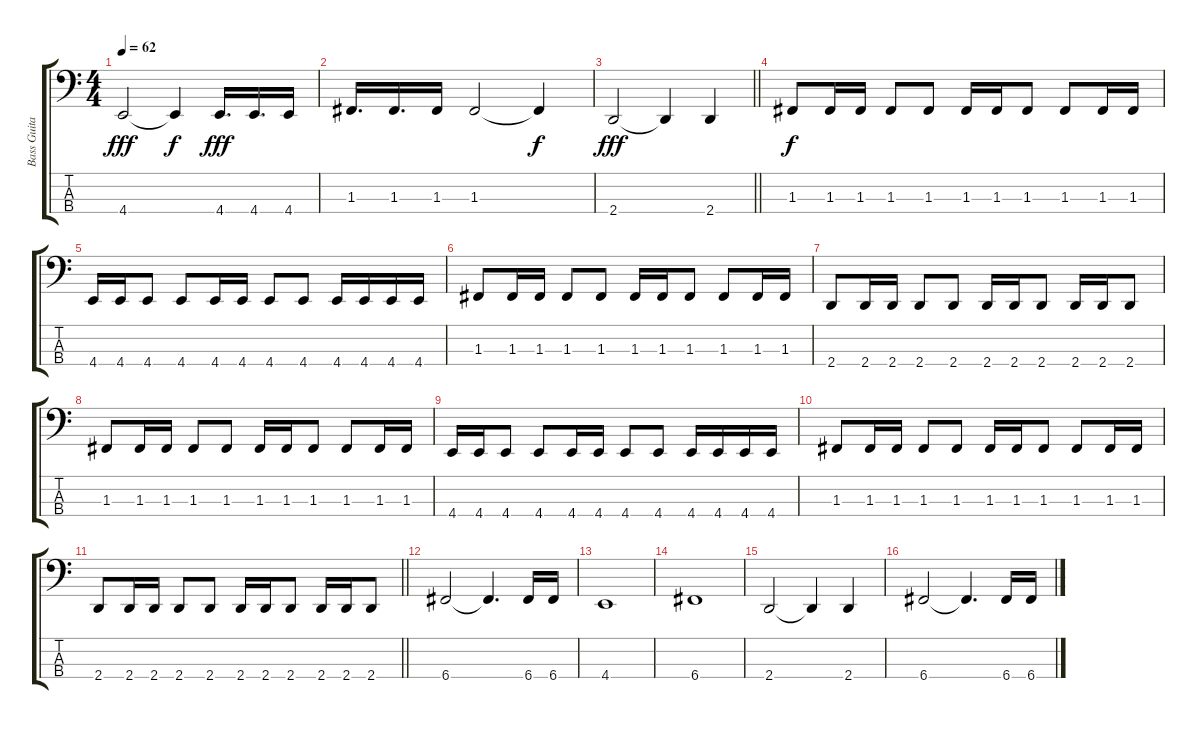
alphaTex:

\track ("Bass Guitar" "Bass Guita") {instrument electricbassfinger}
\staff {score tabs}
\tuning (Eb2 Bb1 F1 C1) {hide}
\ts (4 4)
\tempo 62
\clef f4
\ks c
4.4.2{dy fff} 4.4{t}.4{dy f} 4.4.16{d dy fff} 4.4.16{d} 4.4.16 |
1.3.16{d} 1.3.16{d} 1.3.16 1.3.2 1.3{t}.4{dy f} |
\barLineRight lightlight
2.4.2{dy fff} 2.4{t}.4 2.4.4 |
1.3.8{dy f} 1.3.16 1.3.16 1.3.8 1.3.8 1.3.16 1.3.16 1.3.8 1.3.8 1.3.16 1.3.16 |
4.4.16 4.4.16 4.4.8 4.4.8 4.4.16 4.4.16 4.4.8 4.4.8 4.4.16 4.4.16 4.4.16 4.4.16 |
1.3.8 1.3.16 1.3.16 1.3.8 1.3.8 1.3.16 1.3.16 1.3.8 1.3.8 1.3.16 1.3.16 |
2.4.8 2.4.16 2.4.16 2.4.8 2.4.8 2.4.16 2.4.16 2.4.8 2.4.16 2.4.16 2.4.8 |
1.3.8 1.3.16 1.3.16 1.3.8 1.3.8 1.3.16 1.3.16 1.3.8 1.3.8 1.3.16 1.3.16 |
4.4.16 4.4.16 4.4.8 4.4.8 4.4.16 4.4.16 4.4.8 4.4.8 4.4.16 4.4.16 4.4.16 4.4.16 |
1.3.8 1.3.16 1.3.16 1.3.8 1.3.8 1.3.16 1.3.16 1.3.8 1.3.8 1.3.16 1.3.16 |
\barLineRight lightlight
2.4.8 2.4.16 2.4.16 2.4.8 2.4.8 2.4.16 2.4.16 2.4.8 2.4.16 2.4.16 2.4.8 |
6.4.2 6.4{t}.4{d} 6.4.16 6.4.16 |
4.4.1 |
6.4.1 |
2.4.2 2.4{t}.4 2.4.4 |
6.4.2 6.4{t}.4{d} 6.4.16 6.4.16
